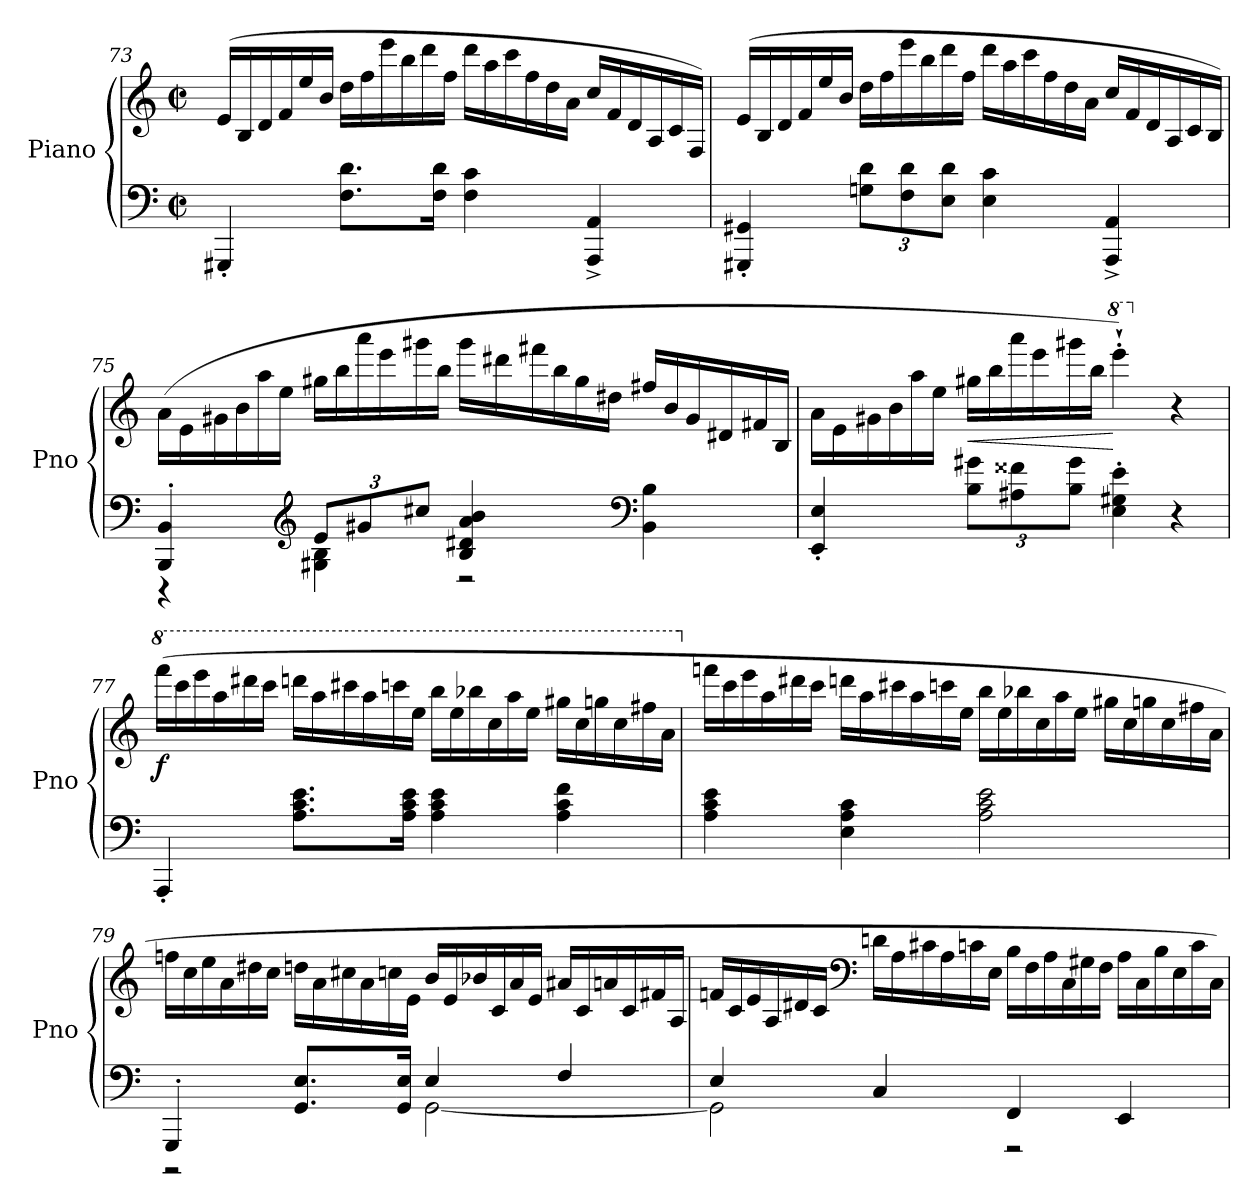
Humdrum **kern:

**kern	**kern	**dynam
*part1	*part1	*part1
*staff2	*staff1	*staff1/2
*I"Piano	*	*
*I'Pno	*	*
*clefF4	*clefG2	*
*k[]	*k[]	*
*M4/4	*M4/4	*
*met(c|)	*met(c|)	*
*	*Xtuplet	*
=73	=73	=73
4GGG#X'/	(>24e/LL	.
.	24B/	.
.	24d/	.
.	24f/	.
.	24ee/	.
.	24b/JJ	.
!	!	!LO:DY:b=2
8.F\ 8.d\L	24dd\LL	other-dynamics
.	24ff\	.
.	24eee\	.
.	24bb\	.
.	24ddd\	.
16F\ 16d\Jk	.	.
.	24ff\JJ	.
4F\ 4c\	24ddd\LL	.
.	24aa\	.
.	24ccc\	.
.	24ff\	.
.	24dd\	.
.	24a\JJ	.
4AAA/^ 4AA/^	24cc/LL	.
.	24f/	.
.	24d/	.
.	24A/	.
.	24c/	.
.	24F/JJ)	.
!!LO:LB:g=z
=74	=74	=74
4GGG#X/' 4GG#X/'	(>24e/LL	.
.	24B/	.
.	24d/	.
.	24f/	.
.	24ee/	.
.	24b/JJ	.
*Xbrackettup	*	*
12Gn\ 12d\L	24dd\LL	.
.	24ff\	.
12F\ 12d\	24eee\	.
.	24bb\	.
12E\ 12d\J	24ddd\	.
.	24ff\JJ	.
4E\ 4c\	24ddd\LL	.
.	24aa\	.
.	24ccc\	.
.	24ff\	.
.	24dd\	.
.	24a\JJ	.
4AAA/^ 4AA/^	24cc/LL	.
.	24f/	.
.	24d/	.
.	24A/	.
.	24c/	.
.	24B/JJ)	.
!!LO:LB:g=z
=75	=75	=75
*^	*	*
4BBB/' 4BB/'	4r	(>24a\LL	.
.	.	24e\	.
.	.	24g#X\	.
.	.	24b\	.
.	.	24aa\	.
.	.	24ee\JJ	.
*clefG2	*	*	*
12e/L	4G#X\ 4B\	24gg#X\LL	.
.	.	24bb\	.
12g#X/	.	24aaa\	.
.	.	24eee\	.
12cc#X/J	.	24ggg#X\	.
.	.	24bb\JJ	.
4B/ 4d#X/ 4a/ 4b/	2r	24ggg#\LL	.
.	.	24ddd#X\	.
.	.	24fff#X\	.
.	.	24bb\	.
.	.	24gg#\	.
.	.	24dd#X\JJ	.
*clefF4	*	*	*
4BB\ 4B\	.	24ff#X/LL	.
.	.	24b/	.
.	.	24g#/	.
.	.	24d#X/	.
.	.	24f#X/	.
.	.	24B/JJ	.
*v	*v	*	*
=76	=76	=76
4EE/' 4E/'	24a\LL	.
.	24e\	.
.	24g#X\	.
.	24b\	.
.	24aa\	.
.	24ee\JJ	.
!	!	!LO:HP:b
12B\ 12g#X\L	24gg#X\LL	<
.	24bb\	.
12A#X\ 12f##X\	24aaa\	.
.	24eee\	.
12B\ 12g#\J	24ggg#X\	.
.	24bb\JJ	.
*	*8va	*
4E\' 4G#X\' 4e\'	4eeee'`\)	[
*	*X8va	*
4r	4r	.
!!LO:PB:g=z
=77	=77	=77
*	*8va	*
!	!	!LO:DY:b
4AAA'/	(>24ffff\LL	f
.	24cccc\	.
.	24eeee\	.
.	24aaa\	.
.	24dddd#X\	.
.	24cccc\JJ	.
8.A\ 8.c\ 8.e\L	24ddddn\LL	.
.	24aaa\	.
.	24cccc#X\	.
.	24aaa\	.
.	24ccccn\	.
16A\ 16c\ 16e\Jk	.	.
.	24eee\JJ	.
4A\ 4c\ 4e\	24bbb\LL	.
.	24eee\	.
.	24bbb-X\	.
.	24ccc\	.
.	24aaa\	.
.	24eee\JJ	.
4A\ 4c\ 4f\	24ggg#X\LL	.
.	24ccc\	.
.	24gggn\	.
.	24ccc\	.
.	24fff#X\	.
.	24aa\JJ	.
!!LO:LB:g=z
=78	=78	=78
*	*X8va	*
4A\ 4c\ 4e\	24fffn\LL	.
.	24ccc\	.
.	24eee\	.
.	24aa\	.
.	24ddd#X\	.
.	24ccc\JJ	.
4E\ 4A\ 4c\	24dddn\LL	.
.	24aa\	.
.	24ccc#X\	.
.	24aa\	.
.	24cccn\	.
.	24ee\JJ	.
2A\ 2c\ 2e\	24bb\LL	.
.	24ee\	.
.	24bb-X\	.
.	24cc\	.
.	24aa\	.
.	24ee\JJ	.
.	24gg#X\LL	.
.	24cc\	.
.	24ggn\	.
.	24cc\	.
.	24ff#X\	.
.	24a\JJ	.
!!LO:LB:g=z
=79	=79	=79
*^	*	*
4GGG'/	2r	24ffn\LL	.
.	.	24cc\	.
.	.	24ee\	.
.	.	24a\	.
.	.	24dd#X\	.
.	.	24cc\JJ	.
8.GG/ 8.E/L	.	24ddn\LL	.
.	.	24a\	.
.	.	24cc#X\	.
.	.	24a\	.
.	.	24ccn\	.
16GG/ 16E/Jk	.	.	.
.	.	24e\JJ	.
4E/	[2GG\	24b/LL	.
.	.	24e/	.
.	.	24b-X/	.
.	.	24c/	.
.	.	24a/	.
.	.	24e/JJ	.
4F/	.	24a#X/LL	.
.	.	24c/	.
.	.	24an/	.
.	.	24c/	.
.	.	24f#X/	.
.	.	24A/JJ	.
=80	=80	=80	=80
4E/	2GG\]	24fn/LL	.
.	.	24c/	.
.	.	24e/	.
.	.	24A/	.
.	.	24d#X/	.
.	.	24c/JJ	.
*	*	*clefF4	*
4C/	.	24dn\LL	.
.	.	24A\	.
.	.	24c#X\	.
.	.	24A\	.
.	.	24cn\	.
.	.	24E\JJ	.
4FF/	2r	24B\LL	.
.	.	24F\	.
.	.	24A\	.
.	.	24C\	.
.	.	24G#X\	.
.	.	24F\JJ	.
4EE/	.	24A\LL	.
.	.	24C\	.
.	.	24B\	.
.	.	24E\	.
.	.	24c\	.
.	.	24C\JJ)	.
*v	*v	*	*
=	=	=
*-	*-	*-
